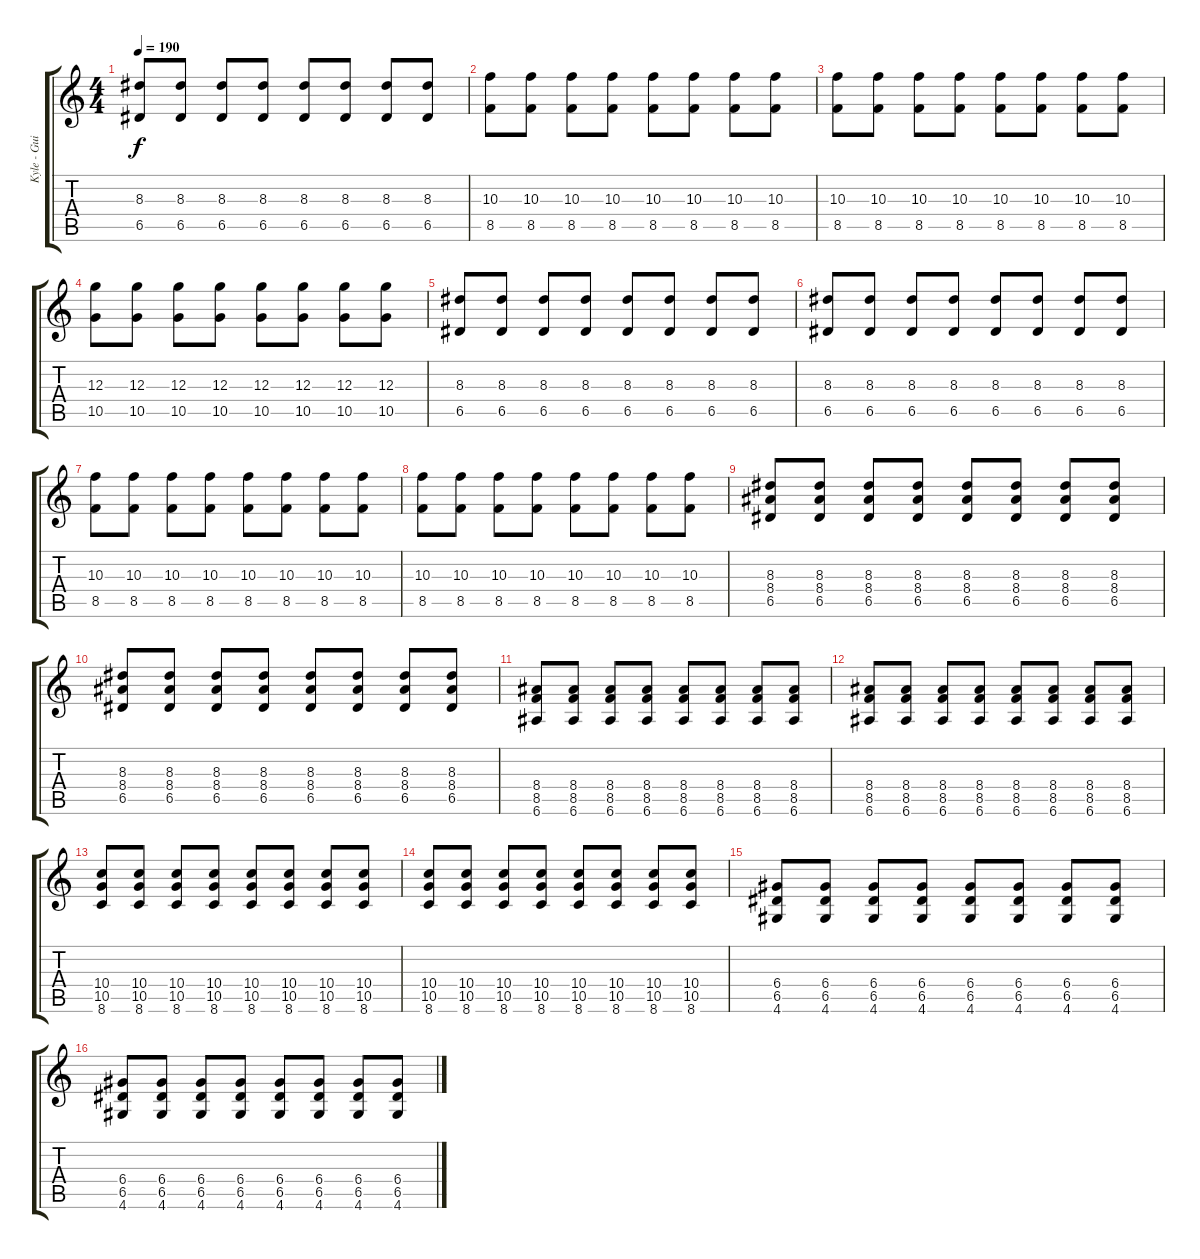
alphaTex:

\track ("Kyle - Guitar 2" "Kyle - Gui") {instrument distortionguitar}
\staff {score tabs}
\tuning (E4 B3 G3 D3 A2 E2) {hide}
\ts (4 4)
\tempo 190
\clef g2
\ks c
(8.3 6.5).8{dy f} (8.3 6.5).8 (8.3 6.5).8 (8.3 6.5).8 (8.3 6.5).8 (8.3 6.5).8 (8.3 6.5).8 (8.3 6.5).8 |
(10.3 8.5).8 (10.3 8.5).8 (10.3 8.5).8 (10.3 8.5).8 (10.3 8.5).8 (10.3 8.5).8 (10.3 8.5).8 (10.3 8.5).8 |
(10.3 8.5).8 (10.3 8.5).8 (10.3 8.5).8 (10.3 8.5).8 (10.3 8.5).8 (10.3 8.5).8 (10.3 8.5).8 (10.3 8.5).8 |
(12.3 10.5).8 (12.3 10.5).8 (12.3 10.5).8 (12.3 10.5).8 (12.3 10.5).8 (12.3 10.5).8 (12.3 10.5).8 (12.3 10.5).8 |
(8.3 6.5).8 (8.3 6.5).8 (8.3 6.5).8 (8.3 6.5).8 (8.3 6.5).8 (8.3 6.5).8 (8.3 6.5).8 (8.3 6.5).8 |
(8.3 6.5).8 (8.3 6.5).8 (8.3 6.5).8 (8.3 6.5).8 (8.3 6.5).8 (8.3 6.5).8 (8.3 6.5).8 (8.3 6.5).8 |
(10.3 8.5).8 (10.3 8.5).8 (10.3 8.5).8 (10.3 8.5).8 (10.3 8.5).8 (10.3 8.5).8 (10.3 8.5).8 (10.3 8.5).8 |
(10.3 8.5).8 (10.3 8.5).8 (10.3 8.5).8 (10.3 8.5).8 (10.3 8.5).8 (10.3 8.5).8 (10.3 8.5).8 (10.3 8.5).8 |
(8.3 8.4 6.5).8 (8.3 8.4 6.5).8 (8.3 8.4 6.5).8 (8.3 8.4 6.5).8 (8.3 8.4 6.5).8 (8.3 8.4 6.5).8 (8.3 8.4 6.5).8 (8.3 8.4 6.5).8 |
(8.3 8.4 6.5).8 (8.3 8.4 6.5).8 (8.3 8.4 6.5).8 (8.3 8.4 6.5).8 (8.3 8.4 6.5).8 (8.3 8.4 6.5).8 (8.3 8.4 6.5).8 (8.3 8.4 6.5).8 |
(8.4 8.5 6.6).8 (8.4 8.5 6.6).8 (8.4 8.5 6.6).8 (8.4 8.5 6.6).8 (8.4 8.5 6.6).8 (8.4 8.5 6.6).8 (8.4 8.5 6.6).8 (8.4 8.5 6.6).8 |
(8.4 8.5 6.6).8 (8.4 8.5 6.6).8 (8.4 8.5 6.6).8 (8.4 8.5 6.6).8 (8.4 8.5 6.6).8 (8.4 8.5 6.6).8 (8.4 8.5 6.6).8 (8.4 8.5 6.6).8 |
(10.4 10.5 8.6).8 (10.4 10.5 8.6).8 (10.4 10.5 8.6).8 (10.4 10.5 8.6).8 (10.4 10.5 8.6).8 (10.4 10.5 8.6).8 (10.4 10.5 8.6).8 (10.4 10.5 8.6).8 |
(10.4 10.5 8.6).8 (10.4 10.5 8.6).8 (10.4 10.5 8.6).8 (10.4 10.5 8.6).8 (10.4 10.5 8.6).8 (10.4 10.5 8.6).8 (10.4 10.5 8.6).8 (10.4 10.5 8.6).8 |
(6.4 6.5 4.6).8 (6.4 6.5 4.6).8 (6.4 6.5 4.6).8 (6.4 6.5 4.6).8 (6.4 6.5 4.6).8 (6.4 6.5 4.6).8 (6.4 6.5 4.6).8 (6.4 6.5 4.6).8 |
(6.4 6.5 4.6).8 (6.4 6.5 4.6).8 (6.4 6.5 4.6).8 (6.4 6.5 4.6).8 (6.4 6.5 4.6).8 (6.4 6.5 4.6).8 (6.4 6.5 4.6).8 (6.4 6.5 4.6).8
